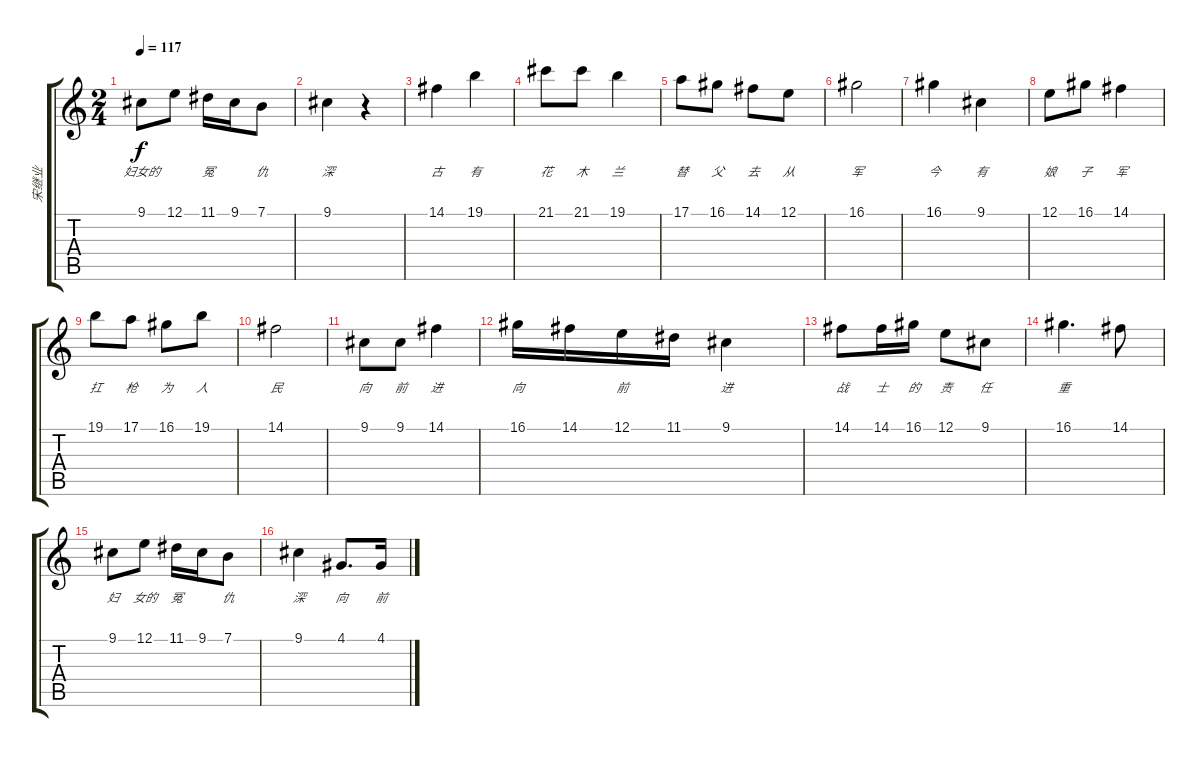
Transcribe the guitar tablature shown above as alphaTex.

\track ("宋继业" "宋继业") {instrument brightacousticpiano}
\staff {score tabs}
\tuning (E4 B3 G3 D3 A2 E2) {hide}
\ts (2 4)
\tempo 117
\clef g2
\ks c
9.1.8{lyrics (0 "妇女的") lyrics (1 "") lyrics (2 "") lyrics (3 "") lyrics (4 "") dy f} 12.1.8{lyrics (0 "") lyrics (1 "") lyrics (2 "") lyrics (3 "") lyrics (4 "")} 11.1.16{lyrics (0 "冤") lyrics (1 "") lyrics (2 "") lyrics (3 "") lyrics (4 "")} 9.1.16{lyrics (0 "") lyrics (1 "") lyrics (2 "") lyrics (3 "") lyrics (4 "")} 7.1.8{lyrics (0 "仇") lyrics (1 "") lyrics (2 "") lyrics (3 "") lyrics (4 "")} |
9.1.4{lyrics (0 "深") lyrics (1 "") lyrics (2 "") lyrics (3 "") lyrics (4 "")} r.4 |
14.1.4{lyrics (0 "古") lyrics (1 "") lyrics (2 "") lyrics (3 "") lyrics (4 "")} 19.1.4{lyrics (0 "有") lyrics (1 "") lyrics (2 "") lyrics (3 "") lyrics (4 "")} |
21.1.8{lyrics (0 "花") lyrics (1 "") lyrics (2 "") lyrics (3 "") lyrics (4 "")} 21.1.8{lyrics (0 "木") lyrics (1 "") lyrics (2 "") lyrics (3 "") lyrics (4 "")} 19.1.4{lyrics (0 "兰") lyrics (1 "") lyrics (2 "") lyrics (3 "") lyrics (4 "")} |
17.1.8{lyrics (0 "替") lyrics (1 "") lyrics (2 "") lyrics (3 "") lyrics (4 "")} 16.1.8{lyrics (0 "父") lyrics (1 "") lyrics (2 "") lyrics (3 "") lyrics (4 "")} 14.1.8{lyrics (0 "去") lyrics (1 "") lyrics (2 "") lyrics (3 "") lyrics (4 "")} 12.1.8{lyrics (0 "从") lyrics (1 "") lyrics (2 "") lyrics (3 "") lyrics (4 "")} |
16.1.2{lyrics (0 "军") lyrics (1 "") lyrics (2 "") lyrics (3 "") lyrics (4 "")} |
16.1.4{lyrics (0 "今") lyrics (1 "") lyrics (2 "") lyrics (3 "") lyrics (4 "")} 9.1.4{lyrics (0 "有") lyrics (1 "") lyrics (2 "") lyrics (3 "") lyrics (4 "")} |
12.1.8{lyrics (0 "娘") lyrics (1 "") lyrics (2 "") lyrics (3 "") lyrics (4 "")} 16.1.8{lyrics (0 "子") lyrics (1 "") lyrics (2 "") lyrics (3 "") lyrics (4 "")} 14.1.4{lyrics (0 "军") lyrics (1 "") lyrics (2 "") lyrics (3 "") lyrics (4 "")} |
19.1.8{lyrics (0 "扛") lyrics (1 "") lyrics (2 "") lyrics (3 "") lyrics (4 "")} 17.1.8{lyrics (0 "枪") lyrics (1 "") lyrics (2 "") lyrics (3 "") lyrics (4 "")} 16.1.8{lyrics (0 "为") lyrics (1 "") lyrics (2 "") lyrics (3 "") lyrics (4 "")} 19.1.8{lyrics (0 "人") lyrics (1 "") lyrics (2 "") lyrics (3 "") lyrics (4 "")} |
14.1.2{lyrics (0 "民") lyrics (1 "") lyrics (2 "") lyrics (3 "") lyrics (4 "")} |
9.1.8{lyrics (0 "向") lyrics (1 "") lyrics (2 "") lyrics (3 "") lyrics (4 "")} 9.1.8{lyrics (0 "前") lyrics (1 "") lyrics (2 "") lyrics (3 "") lyrics (4 "")} 14.1.4{lyrics (0 "进") lyrics (1 "") lyrics (2 "") lyrics (3 "") lyrics (4 "")} |
16.1.16{lyrics (0 "向") lyrics (1 "") lyrics (2 "") lyrics (3 "") lyrics (4 "")} 14.1.16{lyrics (0 "") lyrics (1 "") lyrics (2 "") lyrics (3 "") lyrics (4 "")} 12.1.16{lyrics (0 "前") lyrics (1 "") lyrics (2 "") lyrics (3 "") lyrics (4 "")} 11.1.16{lyrics (0 "") lyrics (1 "") lyrics (2 "") lyrics (3 "") lyrics (4 "")} 9.1.4{lyrics (0 "进") lyrics (1 "") lyrics (2 "") lyrics (3 "") lyrics (4 "")} |
14.1.8{lyrics (0 "战") lyrics (1 "") lyrics (2 "") lyrics (3 "") lyrics (4 "")} 14.1.16{lyrics (0 "士") lyrics (1 "") lyrics (2 "") lyrics (3 "") lyrics (4 "")} 16.1.16{lyrics (0 "的") lyrics (1 "") lyrics (2 "") lyrics (3 "") lyrics (4 "")} 12.1.8{lyrics (0 "责") lyrics (1 "") lyrics (2 "") lyrics (3 "") lyrics (4 "")} 9.1.8{lyrics (0 "任") lyrics (1 "") lyrics (2 "") lyrics (3 "") lyrics (4 "")} |
16.1.4{d lyrics (0 "重") lyrics (1 "") lyrics (2 "") lyrics (3 "") lyrics (4 "")} 14.1.8{lyrics (0 "") lyrics (1 "") lyrics (2 "") lyrics (3 "") lyrics (4 "")} |
9.1.8{lyrics (0 "妇") lyrics (1 "") lyrics (2 "") lyrics (3 "") lyrics (4 "")} 12.1.8{lyrics (0 "女的") lyrics (1 "") lyrics (2 "") lyrics (3 "") lyrics (4 "")} 11.1.16{lyrics (0 "冤") lyrics (1 "") lyrics (2 "") lyrics (3 "") lyrics (4 "")} 9.1.16{lyrics (0 "") lyrics (1 "") lyrics (2 "") lyrics (3 "") lyrics (4 "")} 7.1.8{lyrics (0 "仇") lyrics (1 "") lyrics (2 "") lyrics (3 "") lyrics (4 "")} |
9.1.4{lyrics (0 "深") lyrics (1 "") lyrics (2 "") lyrics (3 "") lyrics (4 "")} 4.1.8{d lyrics (0 "向") lyrics (1 "") lyrics (2 "") lyrics (3 "") lyrics (4 "")} 4.1.16{lyrics (0 "前") lyrics (1 "") lyrics (2 "") lyrics (3 "") lyrics (4 "")}
